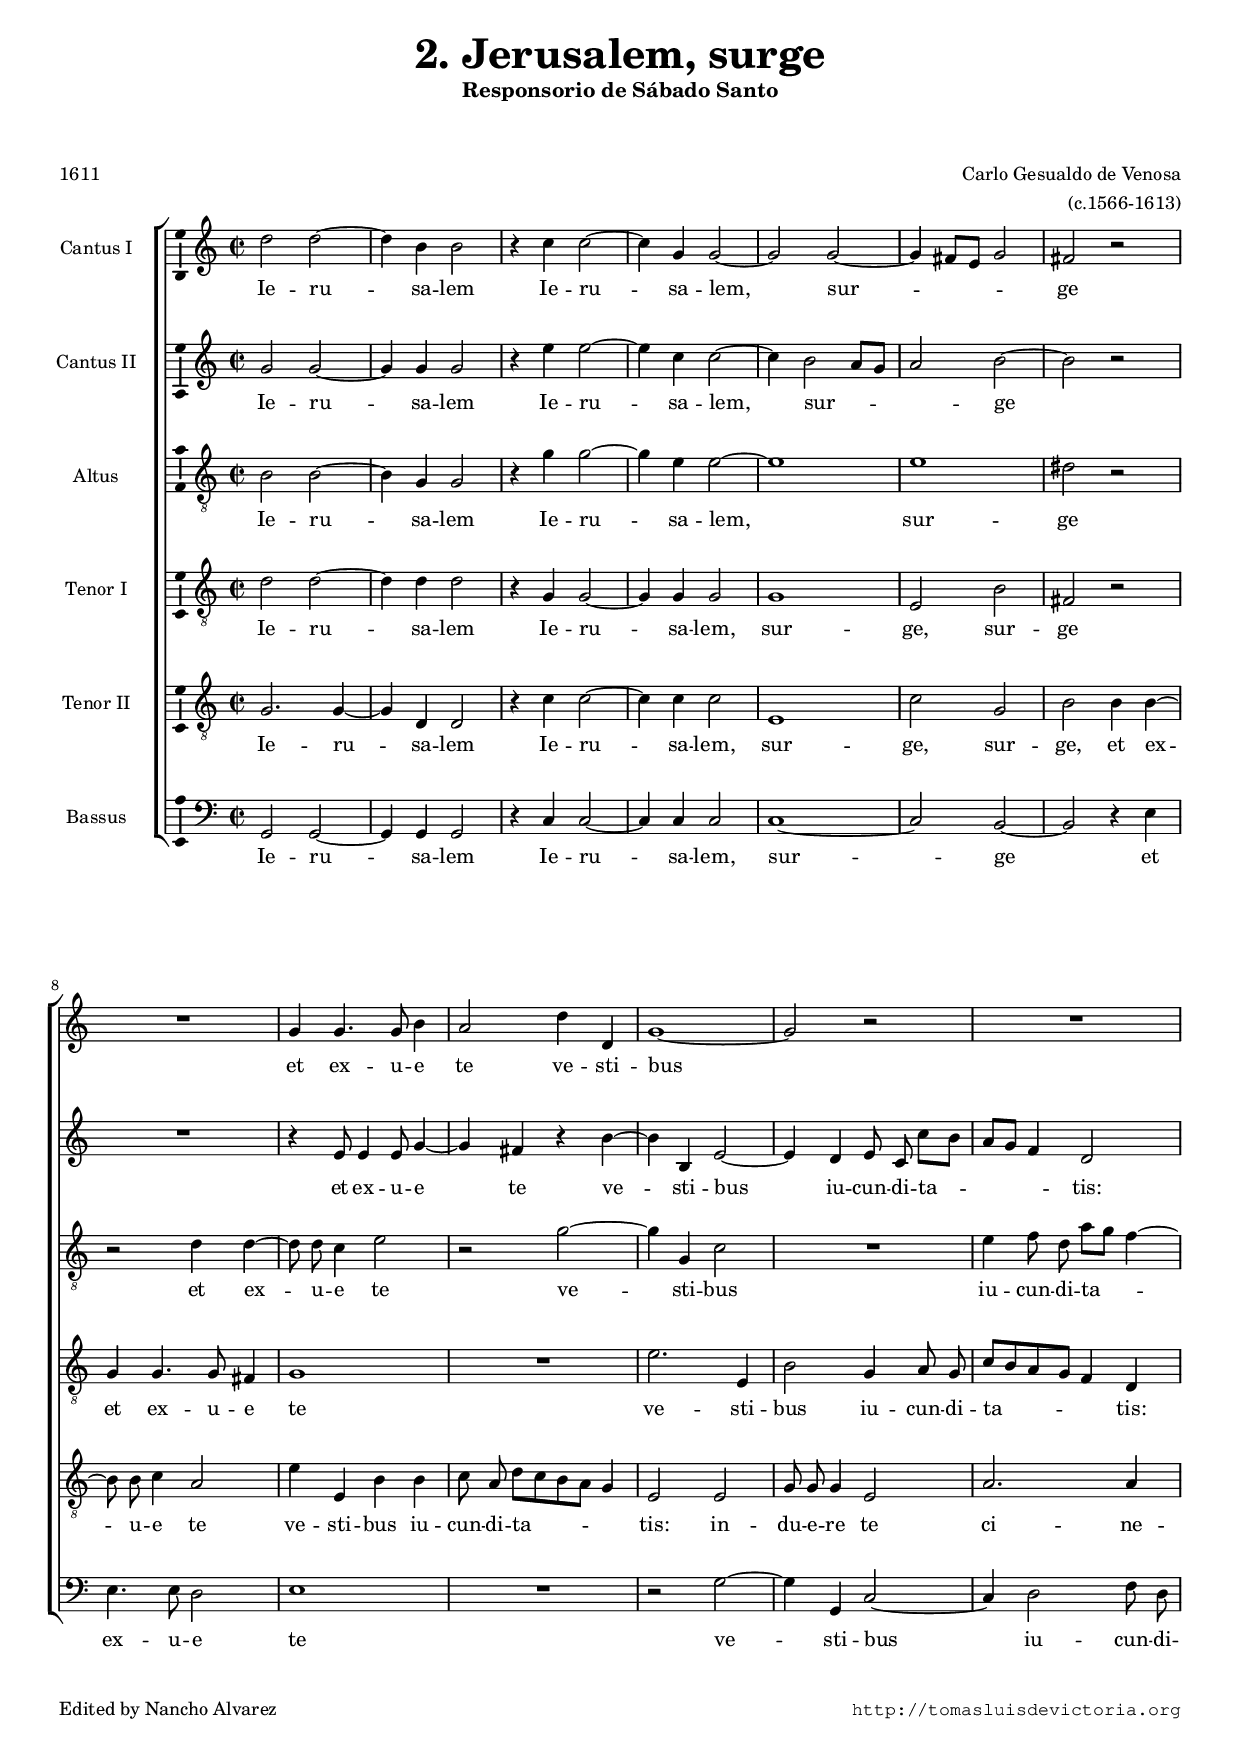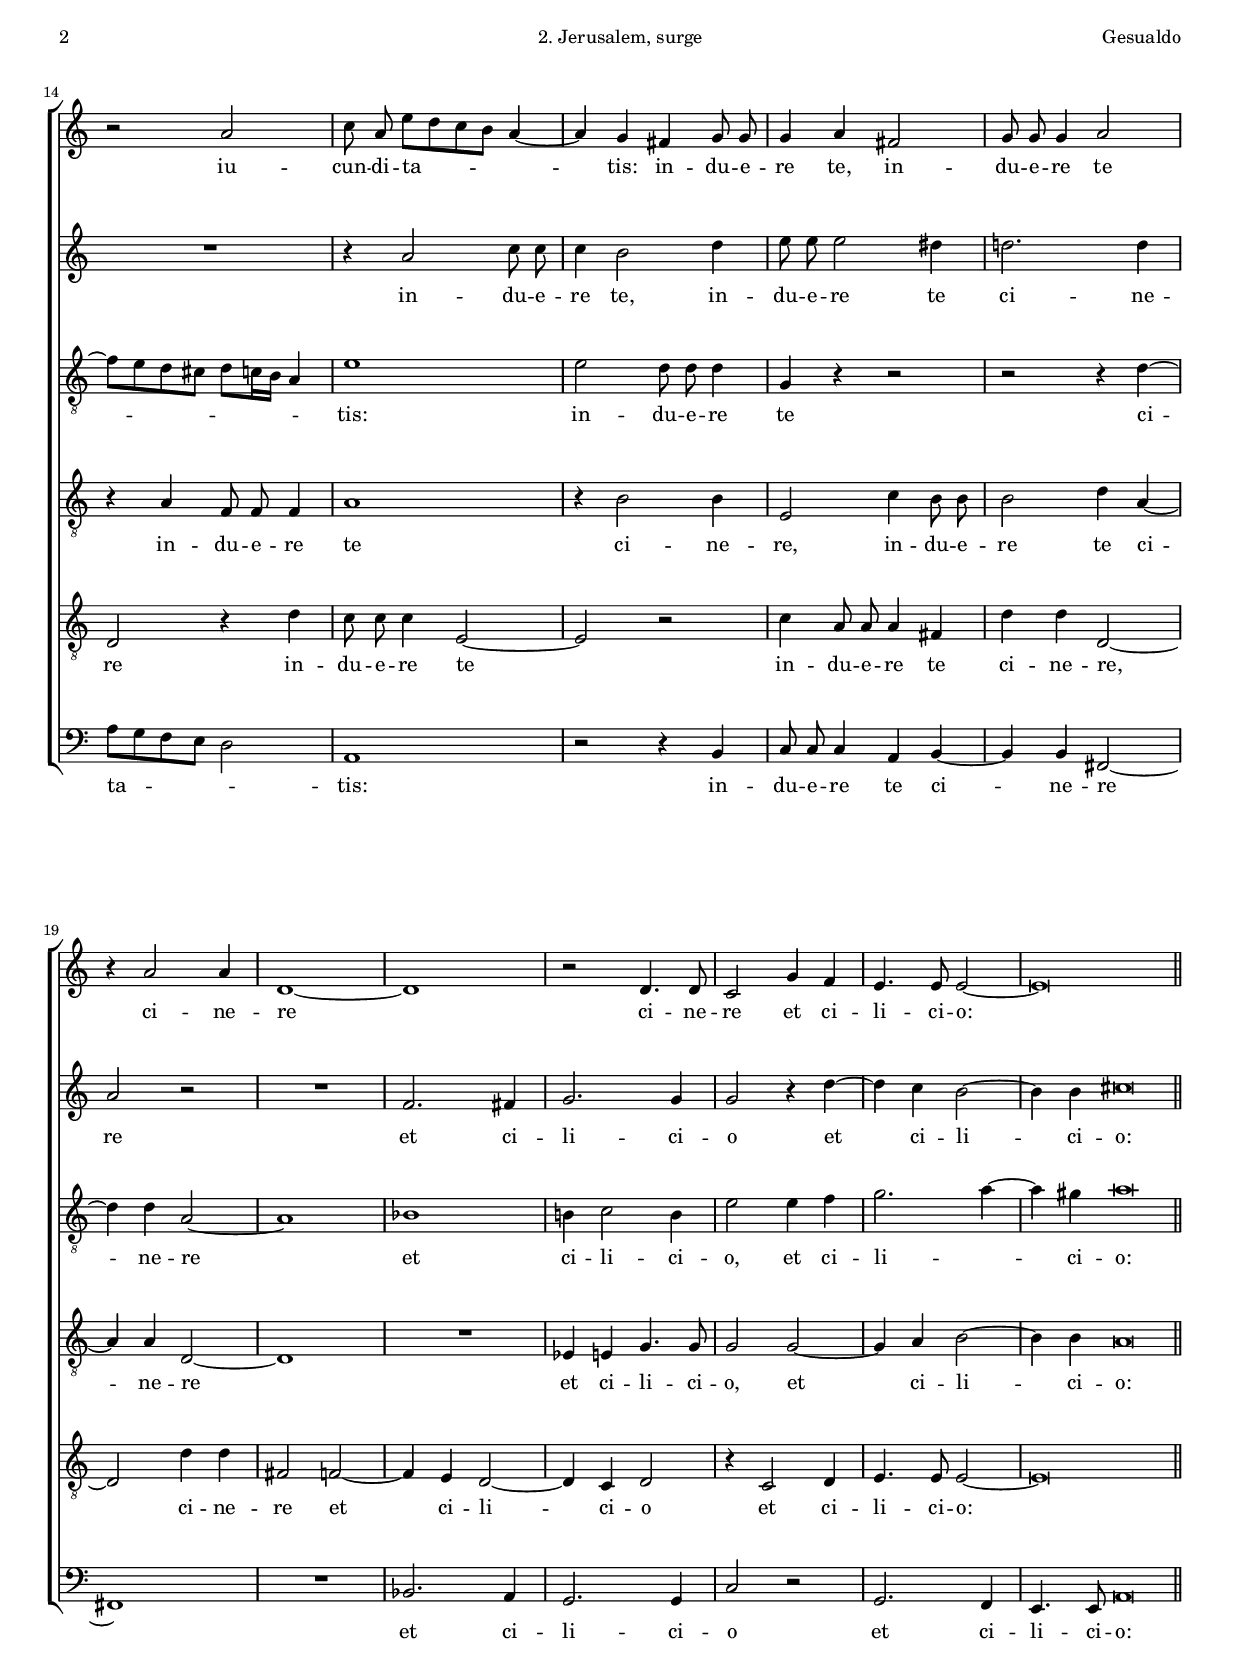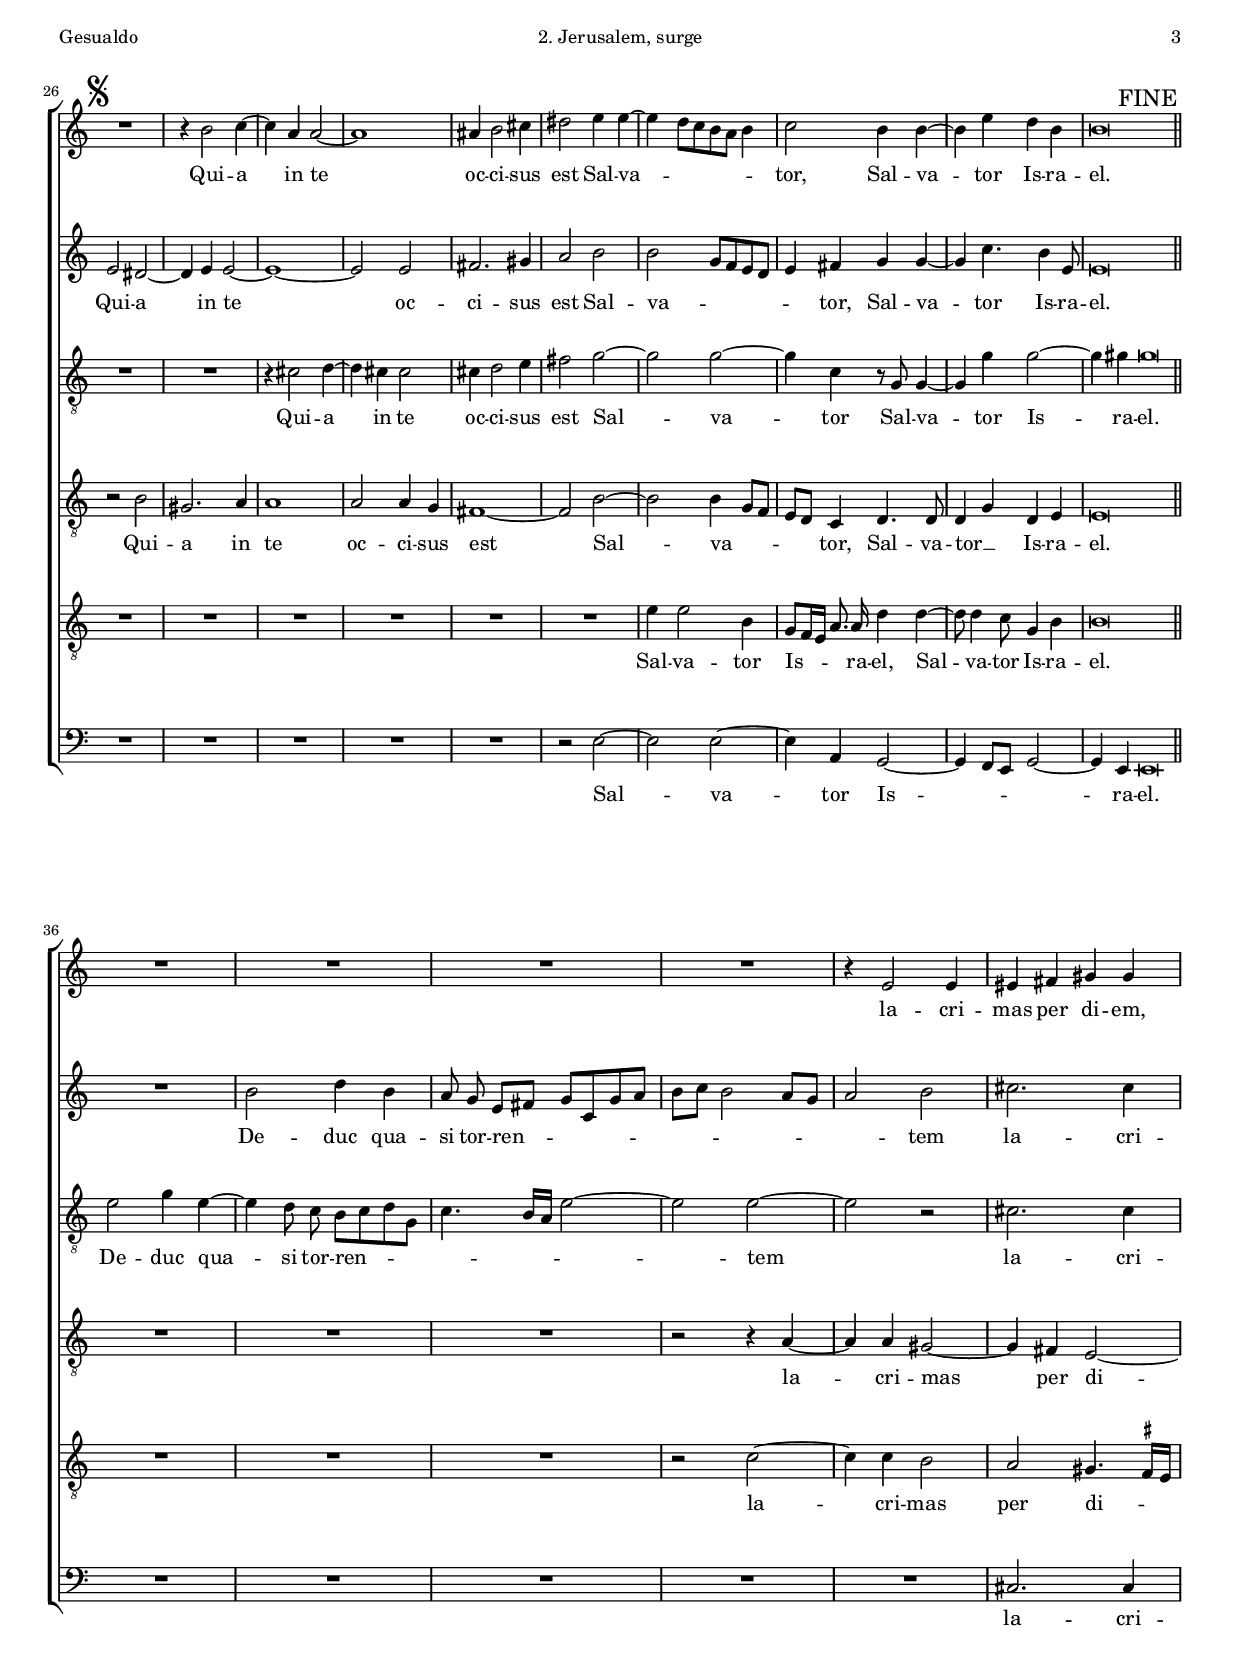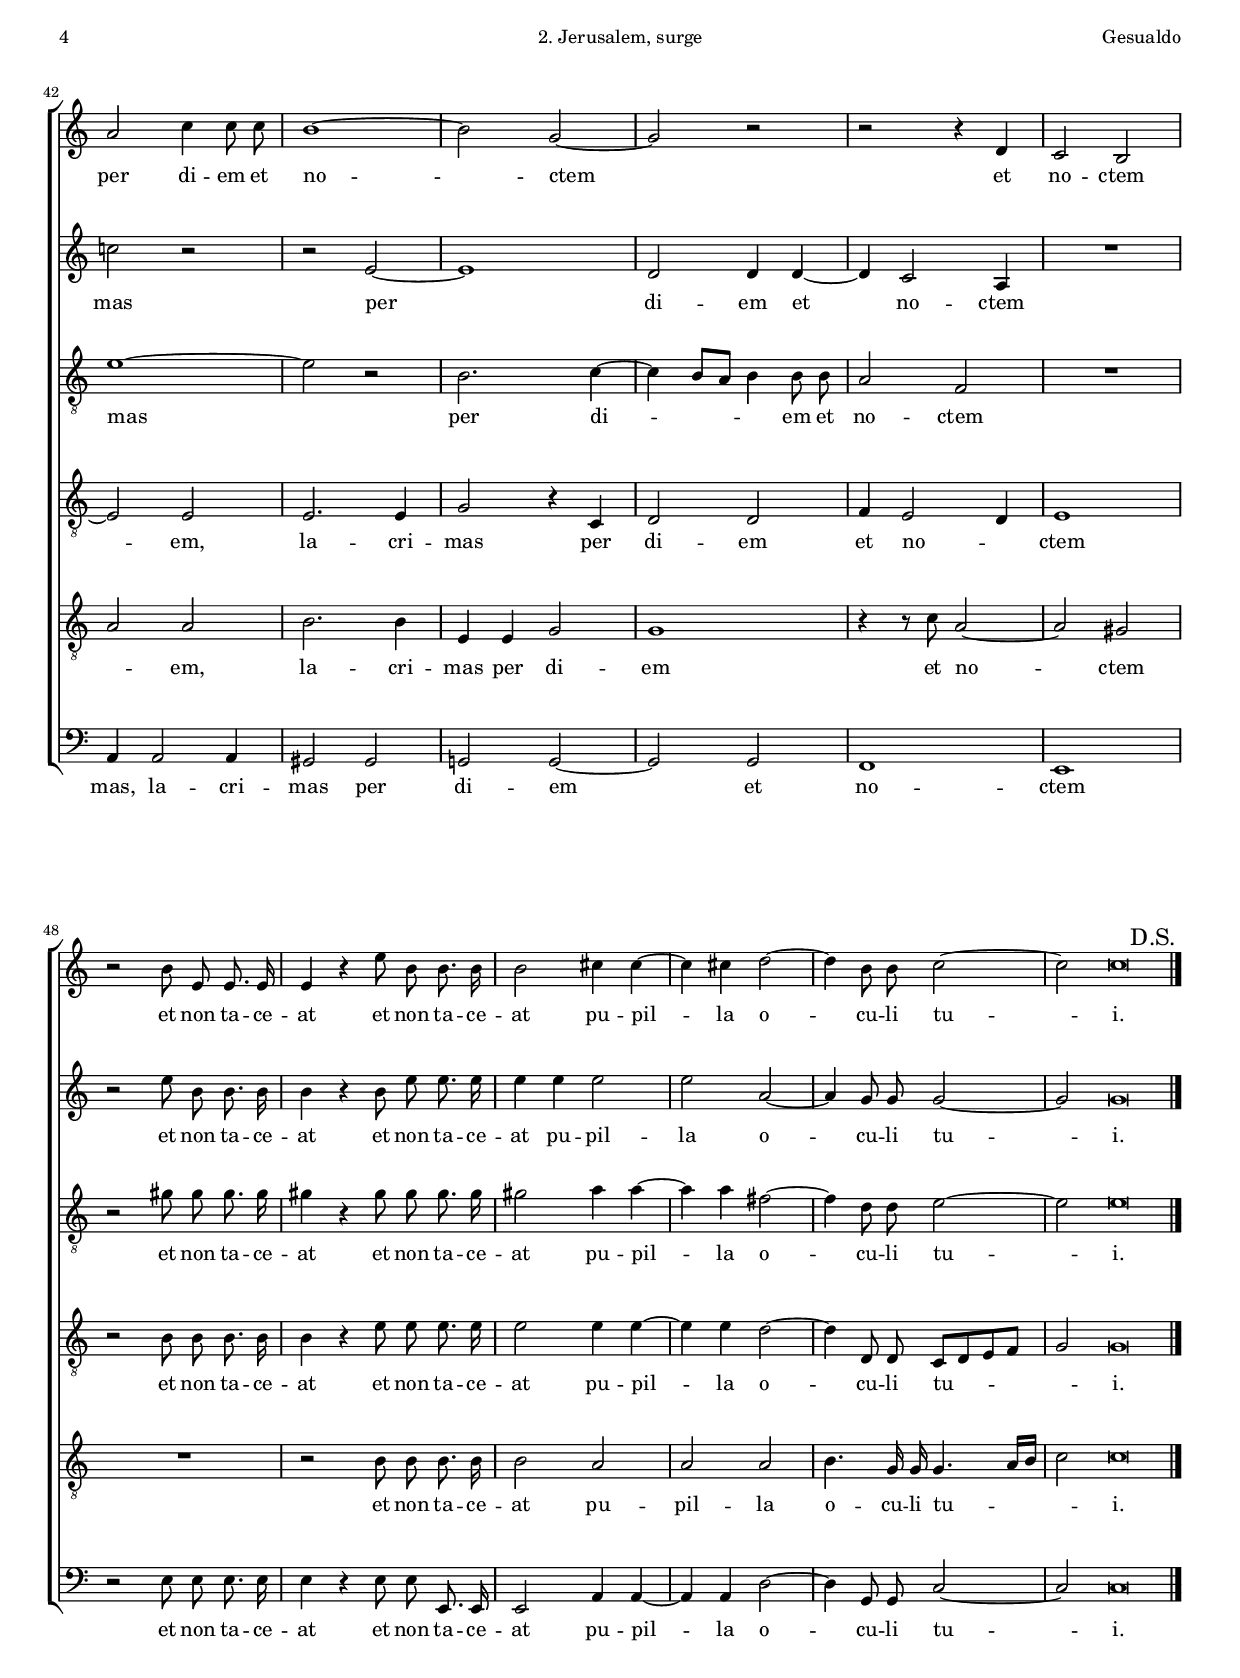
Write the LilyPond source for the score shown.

\version "2.18.0"

#(set-default-paper-size "a4")
#(set-global-staff-size 16)
#(ly:set-option 'point-and-click #f)
%mobile -s13.5 -i1.5

htitle="2. Jerusalem, surge"
hcomposer="Gesualdo"

ss=\once \set suggestAccidentals = ##t


\header {
	title=\markup{ \fontsize #3 "2. Jerusalem, surge" }
	subtitle=\markup{"Responsorio de Sábado Santo" }
	subsubtitle=\markup{\null \vspace #2 }
	composer=\markup{\right-column{"Carlo Gesualdo de Venosa" "(c.1566-1613)"}}
        pdfauthor=\composer
	poet="1611"
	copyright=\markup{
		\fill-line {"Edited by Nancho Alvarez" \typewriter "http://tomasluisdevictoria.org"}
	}
%	tagline=""
}

global={\key c \major \time 2/2 \skip 1*25 \bar "||" \break
				\skip 1*10 \bar "||" \break
				\skip 1*18 \bar "|." }


cantus={
	d''2 d'' ~ |
	d''4 b' b'2 |
	r4 c'' c''2 ~ |
	c''4 g' g'2 ~ |
%5
	g' g' ~ |
	g'4 fis'8[ e'] g'2 |
	fis' r |
	R1*4/4 |
	g'4 g'4. g'8 b'4 |
%10
	a'2 d''4 d' |
	g'1 ~ |
	g'2 r |
	R1*4/4 |
	r2 a' |
%15
	c''8 a' e''[ d'' c'' b'] a'4 ~ |
	a' g' fis' g'8 g' |
	g'4 a' fis'2 |
	g'8 g' g'4 a'2 |
	r4 a'2 a'4 |
%20
	d'1 ~ |
	d' |
	r2 d'4. d'8 |
	c'2 g'4 f' |
	e'4. e'8 e'2 ~ |
%25
	e'\breve*1/2 |
	\mark \markup { \musicglyph #"scripts.segno" }
	R1*4/4 |
	r4 b'2 c''4 ~ |
	c'' a' a'2 ~ |
	a'1 |
%30
	ais'4 b'2 cis''4 |
	dis''2 e''4 e'' ~ |
	e'' d''8[ c'' b' a'] b'4 |
	c''2 b'4 b' ~ |
	b' e'' d'' b' |
%35
	b'\breve*1/2
	\override Score.RehearsalMark.self-alignment-X = #right
	\override Score.RehearsalMark.break-visibility = #'#(#t #t #f)
	\mark \markup{"FINE"}
	R1*4/4 |
	R1*4/4 |
	R1*4/4 |
	R1*4/4 |
%40
	r4 e'2 e'4 |
	eis' fis' gis' gis' |
	a'2 c''4 c''8 c'' |
	b'1 ~ |
	b'2 g' ~ |
%45
	g' r |
	r r4 d' |
	c'2 b | \break
	r b'8 e' e'8. e'16 |
	e'4 r e''8 b' b'8. b'16 |
%50
	b'2 cis''4 cis'' ~ |
	cis'' cis'' d''2 ~ |
	d''4 b'8 b' c''2 ~ |
	c'' c''\breve*1/4
	\mark \markup{"D.S."}
}

cantusdos={
	g'2 g' ~ |
	g'4 g' g'2 |
	r4 e'' e''2 ~ |
	e''4 c'' c''2 ~ |
%5
	c''4 b'2 a'8[ g'] |
	a'2 b' ~ |
	b' r |
	R1*4/4 |
	r4 e'8 e'4 e'8 g'4 ~ |
%10
	g' fis' r b' ~ |
	b' b e'2 ~ |
	e'4 d' e'8 c' c''[ b'] |
	a'[ g'] f'4 d'2 |
	R1*4/4 |
%15
	r4 a'2 c''8 c'' |
	c''4 b'2 d''4 |
	e''8 e'' e''2 dis''4 |
	d''!2. d''4 |
	a'2 r |
%20
	R1*4/4 |
	f'2. fis'4 |
	g'2. g'4 |
	g'2 r4 d'' ~ |
	d'' c'' b'2 ~ |
%25
	b'4 b' cis''\breve*1/4 |
	e'2 dis' ~ |
	dis'4 e' e'2 ~ |
	e'1 ~ |
	e'2 e' |
%30
	fis'2. gis'4 |
	a'2 b' |
	b' g'8[ f' e' d'] |
	e'4 fis' g' g' ~ |
	g' c''4. b'4 e'8 |
%35
	e'\breve*1/2 |
	R1*4/4 |
	b'2 d''4 b' |
	a'8 g' e'[ fis'] g'[ c' g' a'] |
	b'[ c''] b'2 a'8[ g'] |
%40
	a'2 b' |
	cis''2. cis''4 |
	c''!2 r |
	r e' ~ |
	e'1 |
%45
	d'2 d'4 d' ~ |
	d' c'2 a4 |
	R1*4/4 |
	r2 e''8 b' b'8. b'16 |
	b'4 r b'8 e'' e''8. e''16 |
%50
	e''4 e'' e''2 |
	e'' a' ~ |
	a'4 g'8 g' g'2 ~ |
	g' g'\breve*1/4	
}

altus={
	b2 b ~ |
	b4 g g2 |
	r4 g' g'2 ~ |
	g'4 e' e'2 ~ |
%5
	e'1 |
	e' |
	dis'2 r |
	r d'4 d' ~ |
	d'8 d' c'4 e'2 |
%10
	r g' ~ |
	g'4 g c'2 |
	R1*4/4 |
	e'4 f'8 d' a'[ g'] f'4 ~ |
	f'8[ e' d' cis'] d'[ c'16 b] a4 |
%15
	e'1 |
	e'2 d'8 d' d'4 |
	g r r2 |
	r r4 d' ~ |
	d' d' a2 ~ |
%20
	a1 |
	bes |
	b!4 c'2 b4 |
	e'2 e'4 f' |
	g'2. a'4 ~ |
%25
	a' gis' a'\breve*1/4 |
	R1*4/4 |
	R1*4/4 |
	r4 cis'2 d'4 ~ |
	d' cis' cis'2 |
%30
	cis'4 d'2 e'4 |
	fis'2 g' ~ |
	g' g' ~ |
	g'4 c' r8 g g4 ~ |
	g g' g'2 ~ |
%35
	g'4 gis' gis'\breve*1/4 |
	e'2 g'4 e' ~ |
	e' d'8 c' b[ c' d' g] |
	c'4. b16[ a] e'2 ~ |
	e' e' ~ |
%40
	e' r |
	cis'2. cis'4 |
	e'1 ~ |
	e'2 r |
	b2. c'4 ~ |
%45
	c' b8[ a] b4 b8 b |
	a2 f |
	R1*4/4 |
	r2 gis'8 gis' gis'8. gis'16 |
	gis'4 r gis'8 gis' gis'8. gis'16 |
%50
	gis'2 a'4 a' ~ |
	a' a' fis'2 ~ |
	fis'4 d'8 d' e'2 ~ |
	e' e'\breve*1/4
}

tenor={
	d'2 d' ~ |
	d'4 d' d'2 |
	r4 g g2 ~ |
	g4 g g2 |
%5
	g1 |
	e2 b |
	fis r |
	g4 g4. g8 fis4 |
	g1 |
%10
	R1*4/4 |
	e'2. e4 |
	b2 g4 a8 g |
	c'[ b a g] f4 d |
	r a f8 f f4 |
%15
	a1 |
	r4 b2 b4 |
	e2 c'4 b8 b |
	b2 d'4 a ~ |
	a a d2 ~ |
%20
	d1 |
	R1*4/4 |
	ees4 e g4. g8 |
	g2 g ~ |
	g4 a b2 ~ |
%25
	b4 b a\breve*1/4 |
	r2 b |
	gis2. a4 |
	a1 |
	a2 a4 g |
%30
	fis1 ~ |
	fis2 b ~ |
	b b4 g8[ f] |
	e[ d] c4 d4. d8 |
	d4 g d e |
%35
	e\breve*1/2 |
	R1*4/4 |
	R1*4/4 |
	R1*4/4 |
	r2 r4 a ~ |
%40
	a a gis2 ~ |
	gis4 fis e2 ~ |
	e e |
	e2. e4 |
	g2 r4 c |
%45
	d2 d |
	f4 e2 d4 |
	e1 |
	r2 b8 b b8. b16 |
	b4 r e'8 e' e'8. e'16 |
%50
	e'2 e'4 e' ~ |
	e' e' d'2 ~ |
	d'4 d8 d c[ d e f] |
	g2 g\breve*1/4	
}

tenordos={
	g2. g4 ~ |
	g d d2 |
	r4 c' c'2 ~ |
	c'4 c' c'2 |
%5
	e1 |
	c'2 g |
	b b4 b ~ |
	b8 b c'4 a2 |
	e'4 e b b |
%10
	c'8 a d'[ c' b a] g4 |
	e2 e |
	g8 g g4 e2 |
	a2. a4 |
	d2 r4 d' |
%15
	c'8 c' c'4 e2 ~ |
	e r |
	c'4 a8 a a4 fis |
	d' d' d2 ~ |
	d d'4 d' |
%20
	fis2 f ~ |
	f4 e d2 ~ |
	d4 c d2 |
	r4 c2 d4 |
	e4. e8 e2 ~ |
%25
	e\breve*1/2 |
	R1*4/4 |
	R1*4/4 |
	R1*4/4 |
	R1*4/4 |
%30
	R1*4/4 |
	R1*4/4 |
	e'4 e'2 b4 |
	g8[ f16 e] a8. a16 d'4 d' ~ |
	d'8 d'4 c'8 g4 b |
%35
	b\breve*1/2 |
	R1*4/4 |
	R1*4/4 |
	R1*4/4 |
	r2 c' ~ |
%40
	c'4 c' b2 |
	a gis4. \ss fis16[ e] |
	a2 a |
	b2. b4 |
	e e g2 |
%45
	g1 |
	r4 r8 c' a2 ~ |
	a gis |
	R1*4/4 |
	r2 b8 b b8. b16 |
%50
	b2 a |
	a a |
	b4. g16 g g4. a16[ b] |
	c'2 c'\breve*1/4 	
}

bassus={
	g,2 g, ~ |
	g,4 g, g,2 |
	r4 c c2 ~ |
	c4 c c2 |
%5
	c1 ~ |
	c2 b, ~ |
	b, r4 e |
	e4. e8 d2 |
	e1 |
%10
	R1*4/4 |
	r2 g ~ |
	g4 g, c2 ~ |
	c4 d2 f8 d |
	a[ g f e] d2 |
%15
	a,1 |
	r2 r4 b, |
	c8 c c4 a, b, ~ |
	b, b, fis,2 ~ |
	fis,1 |
%20
	R1*4/4 |
	bes,2. a,4 |
	g,2. g,4 |
	c2 r |
	g,2. f,4 |
%25
	e,4. e,8 a,\breve*1/4 |
	R1*4/4 |
	R1*4/4 |
	R1*4/4 |
	R1*4/4 |
%30
	R1*4/4 |
	r2 e ~ |
	e e ~ |
	e4 a, g,2 ~ |
	g,4 f,8[ e,] g,2 ~ |
%35
	g,4 e, e,\breve*1/4 |
	R1*4/4 |
	R1*4/4 |
	R1*4/4 |
	R1*4/4 |
%40
	R1*4/4 |
	cis2. cis4 |
	a, a,2 a,4 |
	gis,2 gis, |
	g,! g, ~ |
%45
	g, g, |
	f,1 |
	e, |
	r2 e8 e e8. e16 |
	e4 r e8 e e,8. e,16 |
%50
	e,2 a,4 a, ~ |
	a, a, d2 ~ |
	d4 g,8 g, c2 ~ |
	c c\breve*1/4	
}


textocantus=\lyricmode{
Ie -- ru -- _ sa -- lem
Ie -- ru -- _ sa -- lem, _
sur -- _ _ _ _ ge
et ex -- u -- e te ve -- sti -- bus _
iu -- cun -- di -- ta -- _ _ _ _ _ tis:
in -- du -- e -- re te,
in -- du -- e -- re te 
ci -- ne -- re _
ci -- ne -- re et ci -- li -- ci -- o: _
Qui -- a _ in te _
oc -- ci -- sus est Sal -- va -- _ _ _ _ _ _ tor,
Sal -- va -- _ tor Is -- ra -- el.
la -- cri -- mas per di -- em,
per di -- em et no -- _ ctem _
et no -- ctem
et non ta -- ce -- at
et non ta -- ce -- at pu -- pil -- _ la o -- _ cu -- li tu -- _ i.
}

textocantusdos=\lyricmode{
Ie -- ru -- _ sa -- lem
Ie -- ru -- _ sa -- lem, _
sur -- _ _ _ ge _
et ex -- u -- e _ te
ve -- _ sti -- bus _
iu -- cun -- di -- ta -- _ _ _ _ tis:
in -- du -- e -- re te,
in -- du -- e -- re te ci -- ne -- re
et ci -- li -- ci -- o
et _ ci -- li -- _ ci -- o:
Qui -- a _ in te _ _ oc -- ci -- sus est Sal -- va -- _ _ _ _ _ tor,
Sal -- va -- _ tor Is -- ra -- el.
De -- duc qua -- si tor -- ren -- _ _ _ _ _ _ _ _ _ _ _ tem
la -- cri -- mas
per _ di -- em et _ no -- ctem
et non ta -- ce -- at
et non ta -- ce -- at pu -- pil -- la 
o -- _ cu -- li tu -- _ i.
}

textoaltus=\lyricmode{
Ie -- ru -- _ sa -- lem
Ie -- ru -- _ sa -- lem, _
sur -- ge
et ex -- _ u -- e te
ve -- _ sti -- bus
iu -- cun -- di -- ta -- _ _ _ _ _ _ _ _ _ _ tis:
in -- du -- e -- re te
ci -- _ ne -- re _
et ci -- li -- ci -- o,
et ci -- li -- _ _ ci -- o:
Qui -- a _ in te 
oc -- ci -- sus est Sal -- _ va -- _ tor
Sal -- va -- _ tor Is -- _ ra -- el.
De -- duc qua -- _ si tor -- ren -- _ _ _ _ _ _ _ _ tem _
la -- cri -- mas _
per di -- _ _ _ _ em et no -- ctem
et non ta -- ce -- at
et non ta -- ce -- at pu -- pil -- _ la o -- _ cu -- li tu -- _ i.
}

textotenor=\lyricmode{
Ie -- ru -- _ sa -- lem
Ie -- ru -- _ sa -- lem,
sur -- ge,
sur -- ge
et ex -- u -- e te
ve -- sti -- bus
iu -- cun -- di -- ta -- _ _ _ _ tis:
in -- du -- e -- re te
ci -- ne -- re,
in -- du -- e -- re te ci -- _ ne -- re _
et ci -- li -- ci -- o,
et _ ci -- li -- _ ci -- o:
Qui -- a in te oc -- ci -- sus est _
Sal -- _ va -- _ _ _ _ tor,
Sal -- va -- tor __ _ Is -- ra -- el.
la -- _ cri -- mas _ per di -- _ em,
la -- cri -- mas per di -- em
et no -- _ ctem
et non ta -- ce -- at
et non ta -- ce -- at pu -- pil -- _ la o -- _ cu -- li tu -- _ _ _ _ i.
}

textotenordos=\lyricmode{
Ie -- ru -- _ sa -- lem
Ie -- ru -- _ sa -- lem,
sur -- ge,
sur -- ge,
et ex -- _ u -- e te ve -- sti -- bus 
iu -- cun -- di -- ta -- _ _ _ _ tis:
in -- du -- e -- re te
ci -- ne -- re
in -- du -- e -- re te _
in -- du -- e -- re te ci -- ne -- re, _
ci -- ne -- re et _ ci -- li -- _ ci -- o
et ci -- li -- ci -- o: _
Sal -- va -- tor Is -- _ _ _ ra -- el,
Sal -- _ va -- tor Is -- ra -- el.
la -- _ cri -- mas per di -- _ _ _ em,
la -- cri -- mas per di -- em
et no -- _ ctem
et non ta -- ce -- at pu -- pil -- la o -- cu -- li tu -- _ _ _ i.
}

textobassus=\lyricmode{
Ie -- ru -- _ sa -- lem
Ie -- ru -- _ sa -- lem,
sur -- _ ge _
et ex -- u -- e te
ve -- _ sti -- bus _
iu -- cun -- di -- ta -- _ _ _ _ tis:
in -- du -- e -- re te ci -- _ ne -- re _
et ci -- li -- ci -- o
et ci -- li -- ci -- o:
Sal -- _ va -- _ tor Is -- _ _ _ _ _ ra -- el.
la -- cri -- mas,
la -- cri -- mas per di -- em _
et no -- ctem
et non ta -- ce -- at
et non ta -- ce -- at pu -- pil -- _ la o -- _ cu -- li tu -- _ i.
}



\score {
\new ChoirStaff<<

	\new Staff <<\global
	\new Voice="v1" {
		\set Staff.instrumentName="Cantus I " 
		\clef "treble"
		\cantus }
	\new Lyrics \lyricsto "v1" {\textocantus }
	>>

	\new Staff <<\global
	\new Voice="v5" {
		\set Staff.instrumentName="Cantus II " 
		\clef "treble"
		\cantusdos }
	\new Lyrics \lyricsto "v5" {\textocantusdos }
	>>

	
	\new Staff << \global
	\new Voice="v2" {
		\set Staff.instrumentName="Altus "
		\clef "G_8" 
		\altus}
	\new Lyrics \lyricsto "v2" {\textoaltus }
	>>

	
	\new Staff <<\global
	\new Voice="v3" {
		\set Staff.instrumentName="Tenor I "
		\clef "G_8"
		\tenor }
	\new Lyrics \lyricsto "v3" {\textotenor }
	>>
	
	\new Staff <<\global
	\new Voice="v6" {
		\set Staff.instrumentName="Tenor II "
		\clef "G_8"
		\tenordos }
	\new Lyrics \lyricsto "v6" {\textotenordos }
	>>
	

	\new Staff <<\global
	\new Voice="v4" {
		\set Staff.instrumentName="Bassus "
		\clef "bass" 
		\bassus }
	\new Lyrics \lyricsto "v4" {\textobassus}
	>>
	
>>

\layout{ 
	\context {\Lyrics 
		\override VerticalAxisGroup.staff-affinity = #UP
		\override VerticalAxisGroup.nonstaff-relatedstaff-spacing =
			#'((basic-distance . 0) (minimum-distance . 0) (padding . 1))
		\override LyricText.font-size = #1.2
		\override LyricHyphen.minimum-distance = #0.5
	}
	\context {\Score 
		tempoHideNote = ##t
		\override BarNumber.padding = #2 
	}
	\context {\Voice 
		melismaBusyProperties = #'()
		autoBeaming = ##f
	}
	\context {\Staff 
                %\RemoveEmptyStaves
                %\override VerticalAxisGroup.remove-first = ##t
		\override VerticalAxisGroup.staff-staff-spacing =
			#'((basic-distance . 11) (minimum-distance . 0) (padding . 1))
		\consists Ambitus_engraver 
		\override LigatureBracket.padding = #1
	}
}

%\midi { \mtempo }

}


\paper{
	evenHeaderMarkup=\markup  \fill-line { \fromproperty #'page:page-number-string \htitle \hcomposer }
	oddHeaderMarkup= \markup  \fill-line { \on-the-fly #not-first-page \hcomposer \on-the-fly #not-first-page \htitle \on-the-fly #not-first-page \fromproperty #'page:page-number-string }
	%system-count=20
	%page-count = 8
	ragged-last-bottom = ##f
	indent=1.8\cm
	system-system-spacing =
	#'((basic-distance . 20) (minimum-distance . 0) (padding . 5))
	top-system-spacing = % header
	#'((basic-distance . 9) (minimum-distance . 0) (padding . 0))
	last-bottom-spacing = % footer
	#'((basic-distance . 12) (minimum-distance . 0) (padding . 0))
	%markup-system-spacing.padding = #1.5
}
